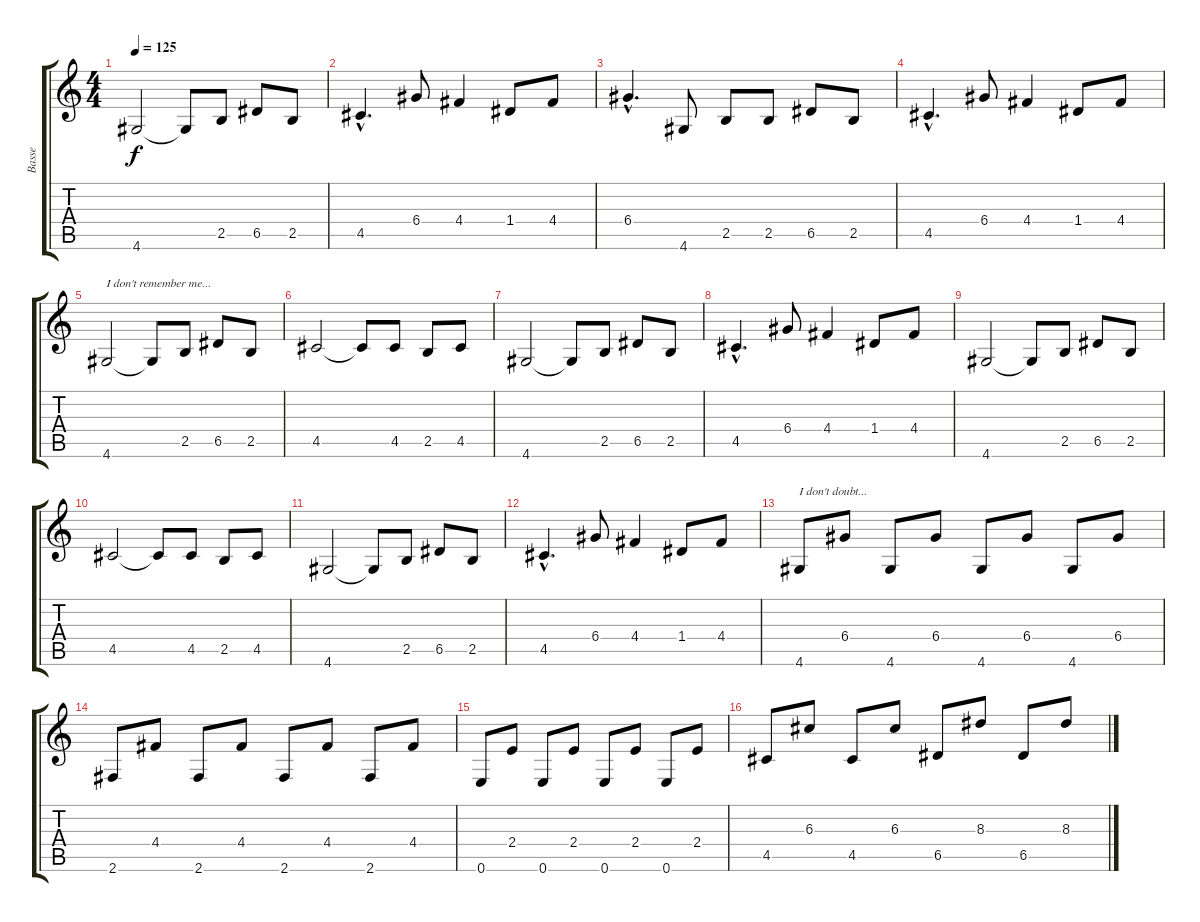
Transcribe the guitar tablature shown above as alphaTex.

\track ("Basse" "Basse") {instrument electricbassfinger}
\staff {score tabs}
\tuning (E4 B3 G3 D3 A2 E2) {hide}
\ts (4 4)
\tempo 125
\clef g2
\ks c
4.6.2{dy f} 4.6{t}.8 2.5.8 6.5.8 2.5.8 |
4.5{hac}.4{d} 6.4.8 4.4.4 1.4.8 4.4.8 |
6.4{hac}.4{d} 4.6.8 2.5.8 2.5.8 6.5.8 2.5.8 |
4.5{hac}.4{d} 6.4.8 4.4.4 1.4.8 4.4.8 |
4.6.2{txt "I don't remember me..."} 4.6{t}.8 2.5.8 6.5.8 2.5.8 |
4.5.2 4.5{t}.8 4.5.8 2.5.8 4.5.8 |
4.6.2 4.6{t}.8 2.5.8 6.5.8 2.5.8 |
4.5{hac}.4{d} 6.4.8 4.4.4 1.4.8 4.4.8 |
4.6.2 4.6{t}.8 2.5.8 6.5.8 2.5.8 |
4.5.2 4.5{t}.8 4.5.8 2.5.8 4.5.8 |
4.6.2 4.6{t}.8 2.5.8 6.5.8 2.5.8 |
4.5{hac}.4{d} 6.4.8 4.4.4 1.4.8 4.4.8 |
4.6.8{txt "I don't doubt..."} 6.4.8 4.6.8 6.4.8 4.6.8 6.4.8 4.6.8 6.4.8 |
2.6.8 4.4.8 2.6.8 4.4.8 2.6.8 4.4.8 2.6.8 4.4.8 |
0.6.8 2.4.8 0.6.8 2.4.8 0.6.8 2.4.8 0.6.8 2.4.8 |
4.5.8 6.3.8 4.5.8 6.3.8 6.5.8 8.3.8 6.5.8 8.3.8
